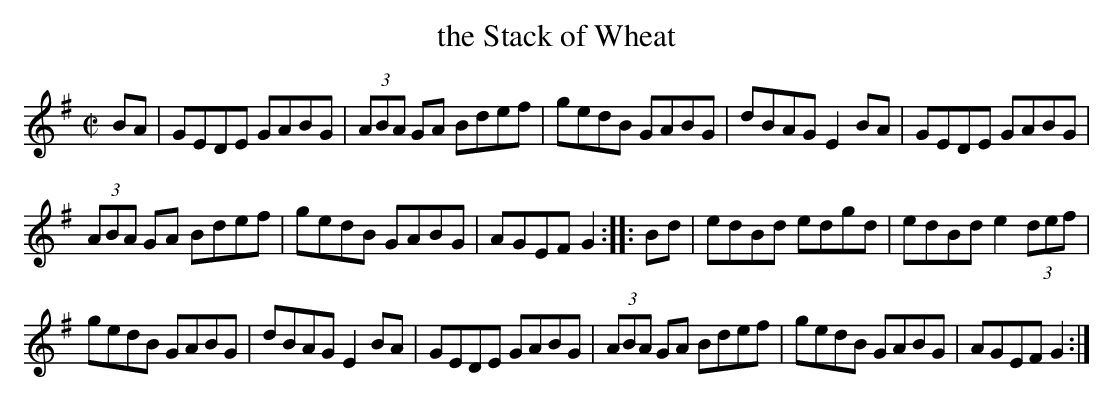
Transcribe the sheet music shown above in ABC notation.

X:1
T: the Stack of Wheat
M: C|
K: G
BA |\
GEDE GABG | (3ABA GA Bdef | gedB GABG | dBAG E2BA | GEDE GABG |
(3ABA GA Bdef | gedB GABG | AGEF G2 :: Bd | edBd edgd | edBd e2 (3def |
gedB GABG | dBAG E2BA | GEDE GABG | (3ABA GA Bdef | gedB GABG | AGEF G2 :|
